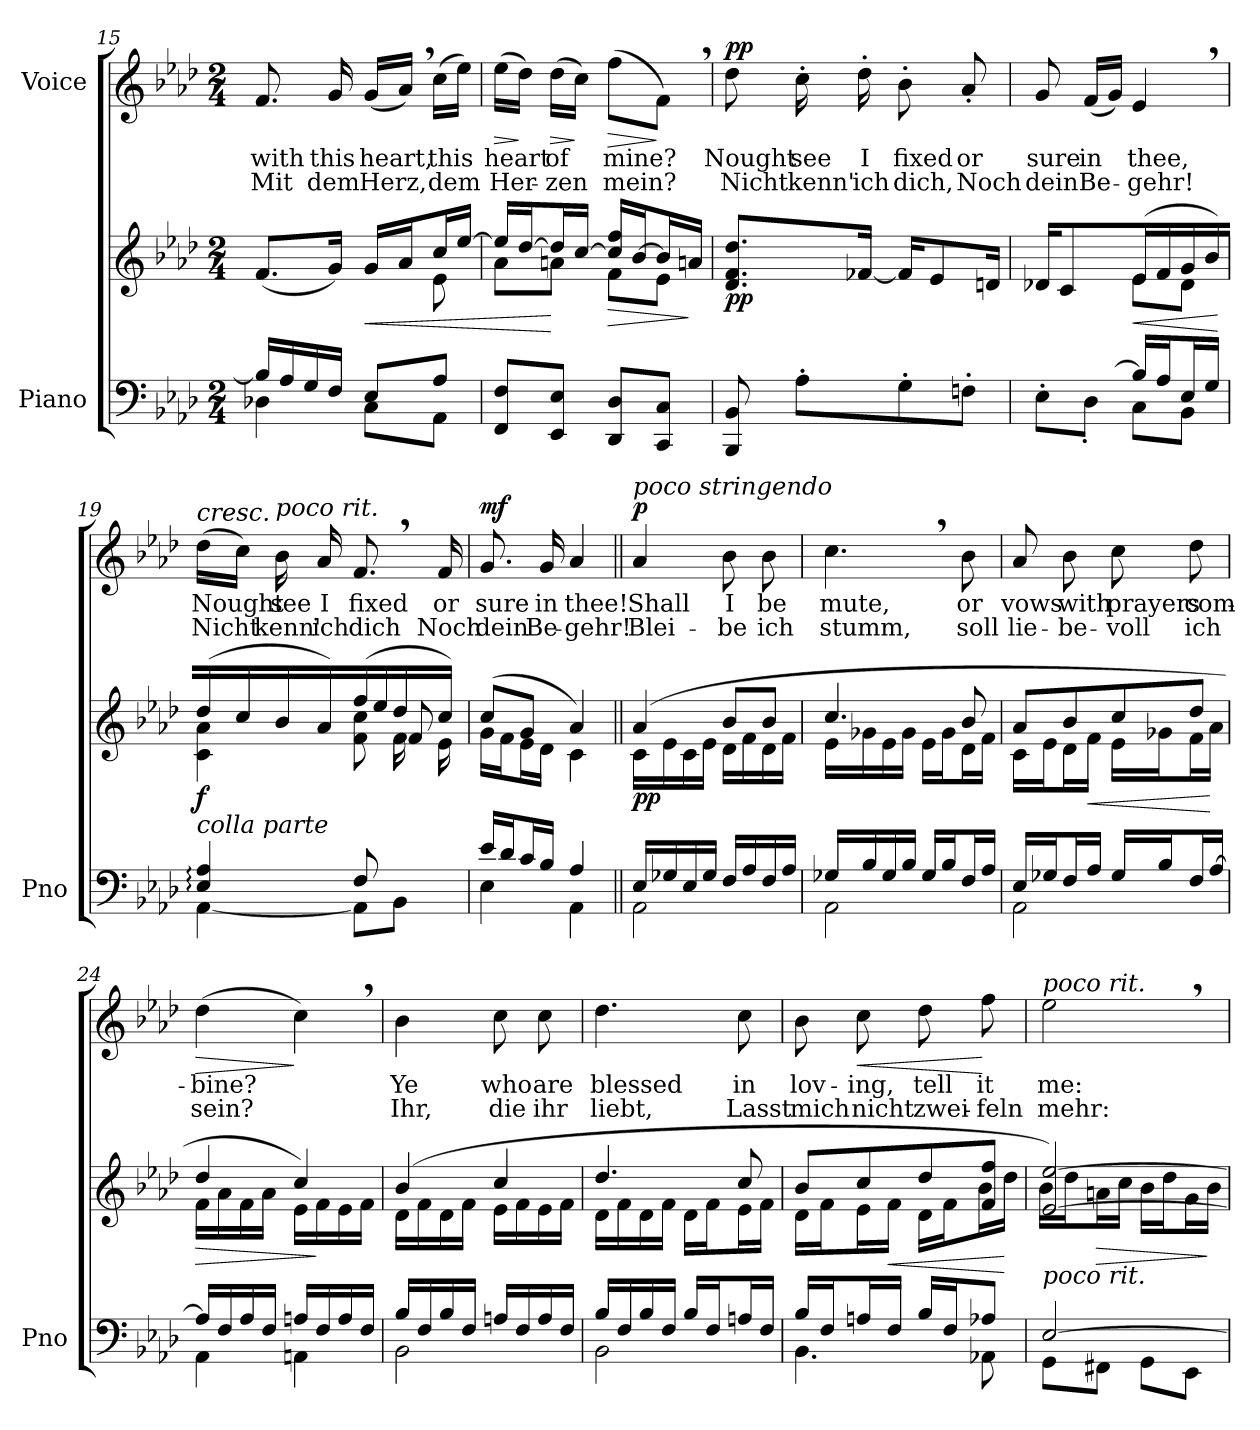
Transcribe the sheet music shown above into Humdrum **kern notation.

**kern	**kern	**dynam	**kern	**text	**text	**dynam
*part2	*part2	*part2	*part1	*part1	*part1	*part1
*staff3	*staff2	*staff2/3	*staff1	*staff1	*staff1	*staff1
*I"Piano	*	*	*I"Voice	*	*	*
*I'Pno	*	*	*	*	*	*
*clefF4	*clefG2	*	*clefG2	*	*	*
*k[b-e-a-d-]	*k[b-e-a-d-]	*	*k[b-e-a-d-]	*	*	*
*M2/4	*M2/4	*	*M2/4	*	*	*
=15	=15	=15	=15	=15	=15	=15
*^	*^	*	*	*	*	*
16B-/LL]	4D-X\	(>8.f/L	4.ryy	.	8.f/	with	Mit	.
16A-/	.	.	.	.	.	.	.	.
16G/	.	.	.	.	.	.	.	.
16F/JJ	.	16g/Jk)	.	.	16g/	this	dem	.
!	!	!	!	!LO:HP:b	!	!	!	!
8E-/L	8C\L	16g/LL	.	<	(16g/LL	heart,	Herz,	.
.	.	16a-/J	.	.	16a-,/JJ)	.	.	.
8A-/J	8AA-\J	16cc/L	8e-\	.	(16cc\LL	this	dem	.
.	.	[16ee-/JJ	.	.	16ee-\JJ)	.	.	.
*v	*v	*	*	*	*	*	*	*
=16	=16	=16	=16	=16	=16	=16	=16
!	!	!	!	!	!	!	!LO:HP:b
8FF/ 8F/L	16ee-/LL]	8a-\L	.	(16ee-\LL	heart	Her-	>
.	[16dd-/J	.	.	16dd-\JJ)	.	.	]
!	!	!	!	!	!	!	!LO:HP:b
8EE-/ 8E-/J	16dd-/L]	8an\J	[	(16dd-\LL	of	-zen	>
.	[16cc/JJ	.	.	16cc\JJ)	.	.	]
!	!	!	!LO:HP:b	!	!	!	!LO:HP:b
8DD-/ 8D-/L	16cc/] 16ff/LL	8f\L	>	(8ff\L	mine?	mein?	>
.	[16b-/J	.	.	.	.	.	.
8CC/ 8C/J	16b-/L]	8e-\J	.	8f,\J)	.	.	]
.	16an/JJ	.	]	.	.	.	.
*	*v	*v	*	*	*	*	*
=17	=17	=17	=17	=17	=17	=17
!	!	!LO:DY:b	!	!	!	!LO:DY:a
8BBB-/ 8BB-/	(8.d-/ 8.f/ 8.dd-/L	pp	8dd-\	Nought	Nicht	pp
8A-'\L	.	.	16cc'\	see	kenn'	.
.	[16f-X/Jk	.	16dd-'\	I	ich	.
8G'\	16f-/KL]	.	8b-'\	fixed	dich,	.
.	8e-/	.	.	.	.	.
8Fn'\J	.	.	8a-'/	or	Noch	.
.	16dn/Jk	.	.	.	.	.
=18	=18	=18	=18	=18	=18	=18
*^	*^	*	*	*	*	*
*	*^	*	*	*	*	*	*	*
8.ryy	8E-'\L	4ryy	16d-X/KL	4ryy	.	8g/	sure	dein	.
.	.	.	8c/	.	.	.	.	.	.
.	8D-'\J	.	.	.	.	(16f/LL	in	Be-	.
[16B-/Jk)	.	.	16ryy	.	.	16g/JJ)	.	.	.
!	!	!	!	!	!LO:HP:b	!	!	!	!
4ryy	16B-/LL]	8C\L	(16e-/LL	8e-\L	<	4e-,/	thee,	-gehr!	.
.	16A-/J	.	16f/J	.	.	.	.	.	.
.	16E-/L	8BB-\J	16g/L	8d-\J	.	.	.	.	.
.	16G/JJ	.	16b-/JJ)	.	.	.	.	.	.
*v	*v	*v	*	*	*	*	*	*	*
*	*v	*v	*	*	*	*	*
.	.	[	.	.	.	.
=19	=19	=19	=19	=19	=19	=19
*^	*^	*	*	*	*	*
*	*	*	*^	*	*	*	*	*
!	!	!	!	!	!	!LO:TX:a:i:t=cresc.	!	!	!
!	!	!LO:TX:b:i:t=colla parte	!	!	!	!	!	!	!
!	!	!	!	!	!LO:DY:b	!	!	!	!
4E-/: 4A-/:	[4AA-\	(16dd-/LL	4c\ 4a-\	4.ryy	f	(16dd-\LL	Nought	Nicht	.
.	.	16cc/	.	.	.	16cc\JJ)	.	.	.
!	!	!	!	!	!	!LO:TX:a:i:t=poco rit.	!	!	!
.	.	16b-/	.	.	.	16b-\	see	kenn'	.
.	.	16a-/JJ)	.	.	.	16a-/	I	ich	.
8F/L	8AA-\L]	(16ff/LL	8f\ 8cc\	.	.	8.f,/	fixed	dich	.
.	.	16ee-/	.	.	.	.	.	.	.
8ryy	8BB-\J	16dd-/	8f/	16f\L	.	.	.	.	.
.	.	16cc/JJ)	.	16e-\JJ	.	16f/	or	Noch	.
=20	=20	=20	=20	=20	=20	=20	=20	=20	=20
!	!	!	!	!	!	!	!	!	!LO:DY:a
*	*	*	*v	*v	*	*	*	*	*
16e-/LL	4E-\	(8cc/L	16g\LL	.	8.g/	sure	dein	mf
16d-/J	.	.	16f\J	.	.	.	.	.
16c/L	.	8g/J	16e-\L	.	.	.	.	.
16B-/JJ	.	.	16d-\JJ	.	16g/	in	Be-	.
4A-/	4AA-\	4a-/)	4c\	.	4a-/	thee!	-gehr!	.
=21||	=21||	=21||	=21||	=21||	=21||	=21||	=21||	=21||
!	!	!	!	!	!LO:TX:a:i:t=poco stringendo	!	!	!
!	!	!	!	!LO:DY:b	!	!	!	!LO:DY:a
16E-/LL	2AA-\	(4a-/	16c\LL	pp	4a-/	Shall	Blei-	p
16G-X/	.	.	16e-\	.	.	.	.	.
16E-/	.	.	16c\	.	.	.	.	.
16G-/JJ	.	.	16e-\JJ	.	.	.	.	.
16F/LL	.	8b-/L	16d-\LL	.	8b-\	I	-be	.
16A-/	.	.	16f\	.	.	.	.	.
16F/	.	8b-/J	16d-\	.	8b-\	be	ich	.
16A-/JJ	.	.	16f\JJ	.	.	.	.	.
=22	=22	=22	=22	=22	=22	=22	=22	=22
16G-X/LL	2AA-\	4.cc/	16e-\LL	.	4.cc,\	mute,	stumm,	.
16B-/	.	.	16g-X\	.	.	.	.	.
16G-/	.	.	16e-\	.	.	.	.	.
16B-/JJ	.	.	16g-\JJ	.	.	.	.	.
16G-/LL	.	.	16e-\LL	.	.	.	.	.
16B-/J	.	.	16g-\J	.	.	.	.	.
16F/L	.	8b-/	16d-\L	.	8b-\	or	soll	.
16A-/JJ	.	.	16f\JJ	.	.	.	.	.
=23	=23	=23	=23	=23	=23	=23	=23	=23
16E-/LL	2AA-\	8a-/L	16c\LL	.	8a-/	vows	lie-	.
16G-X/J	.	.	16e-\J	.	.	.	.	.
16F/L	.	8b-/	16d-\L	.	8b-\	with	-be-	.
!	!	!	!	!LO:HP:b	!	!	!	!
16A-/JJ	.	.	16f\JJ	<	.	.	.	.
16G-/LL	.	8cc/	16e-\LL	.	8cc\	prayers	-voll	.
16B-/J	.	.	16g-X\J	.	.	.	.	.
16F/L	.	8dd-/J	16f\L	.	8dd-\	com-	ich	.
[16A-/JJ	.	.	16a-\JJ	[	.	.	.	.
=24	=24	=24	=24	=24	=24	=24	=24	=24
!	!	!	!	!LO:HP:b	!	!	!	!LO:HP:b
16A-/LL]	4AA-\	4dd-/	16f\LL	>	(4dd-\	-bine?	sein?	>
16F/	.	.	16a-\	.	.	.	.	.
16A-/	.	.	16f\	.	.	.	.	.
16F/JJ	.	.	16a-\JJ	.	.	.	.	.
16An/LL	4AAn\	4cc/)	16e-\LL	.	4cc,\)	.	.	]
16F/	.	.	16f\	]	.	.	.	.
16A/	.	.	16e-\	.	.	.	.	.
16F/JJ	.	.	16f\JJ	.	.	.	.	.
=25	=25	=25	=25	=25	=25	=25	=25	=25
16B-/LL	2BB-\	(4b-/	16d-\LL	.	4b-\	Ye	Ihr,	.
16F/	.	.	16f\	.	.	.	.	.
16B-/	.	.	16d-\	.	.	.	.	.
16F/JJ	.	.	16f\JJ	.	.	.	.	.
16An/LL	.	4cc/	16e-\LL	.	8cc\	who	die	.
16F/	.	.	16f\	.	.	.	.	.
16A/	.	.	16e-\	.	8cc\	are	ihr	.
16F/JJ	.	.	16f\JJ	.	.	.	.	.
=26	=26	=26	=26	=26	=26	=26	=26	=26
16B-/LL	2BB-\	4.dd-/	16d-\LL	.	4.dd-\	blessed	liebt,	.
16F/	.	.	16f\	.	.	.	.	.
16B-/	.	.	16d-\	.	.	.	.	.
16F/JJ	.	.	16f\JJ	.	.	.	.	.
16B-/LL	.	.	16d-\LL	.	.	.	.	.
16F/J	.	.	16f\J	.	.	.	.	.
16An/L	.	8cc/	16e-\L	.	8cc\	in	Lasst	.
16F/JJ	.	.	16f\JJ	.	.	.	.	.
=27	=27	=27	=27	=27	=27	=27	=27	=27
16B-/LL	4.BB-\	8b-/L	16d-\LL	.	8b-\	lov-	mich	.
16F/J	.	.	16f\J	.	.	.	.	.
!	!	!	!	!	!	!	!	!LO:HP:b
16An/L	.	8cc/	16e-\L	.	8cc\	-ing,	nicht	<
!	!	!	!	!LO:HP:b	!	!	!	!
16F/JJ	.	.	16f\JJ	<	.	.	.	.
16B-/LL	.	8dd-/	16d-\LL	.	8dd-\	tell	zwei-	.
16F/J	.	.	16f\J	.	.	.	.	.
8A-X/J	8AA-X\	8f/ 8ff/J	16b-\L	.	8ff\	it	-feln	[
.	.	.	16dd-\JJ	[	.	.	.	.
=28	=28	=28	=28	=28	=28	=28	=28	=28
!	!	!	!	!	!LO:TX:a:i:t=poco rit.	!	!	!
!	!	!LO:TX:b:i:t=poco rit.	!	!	!	!	!	!
[2E-/	8GG\L	[<2e-/ [2ee-/)	16b-\LL	.	2ee-,\	me:	mehr:	.
.	.	.	16dd-\J	.	.	.	.	.
!	!	!	!	!LO:HP:b	!	!	!	!
.	8FF#X\J	.	16an\L	>	.	.	.	.
.	.	.	16cc\JJ	.	.	.	.	.
.	8GG\L	.	16b-\LL	.	.	.	.	.
.	.	.	16dd-\J	.	.	.	.	.
.	8EE-\J	.	16g\L	.	.	.	.	.
.	.	.	16b-\JJ	]	.	.	.	.
*v	*v	*	*	*	*	*	*	*
*	*v	*v	*	*	*	*	*
=	=	=	=	=	=	=
*-	*-	*-	*-	*-	*-	*-
